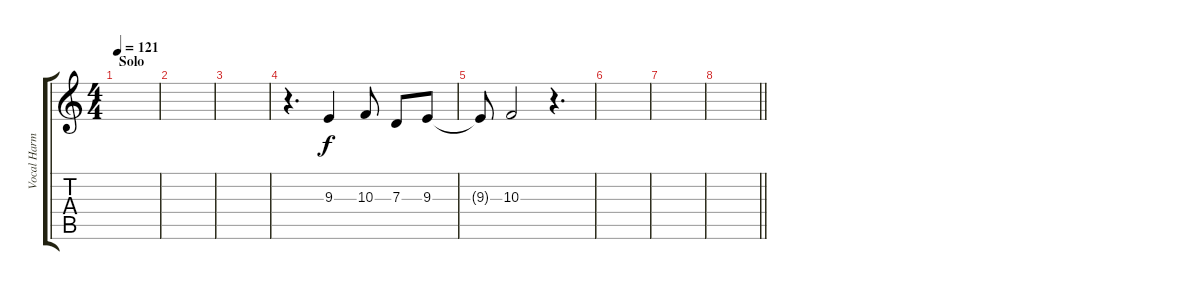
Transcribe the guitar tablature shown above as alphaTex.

\track ("Vocal Harmonie" "Vocal Harm") {instrument viola}
\staff {score tabs}
\tuning (E4 B3 G3 D3 A2 D2) {hide}
\ts (4 4)
\section ("" "Solo")
\tempo 121
\clef g2
\ks c
|
|
|
r.4{d} 9.3.4 10.3.8 7.3.8 9.3.8 |
9.3{t}.8 10.3.2 r.4{d} |
|
|
\barLineRight lightlight
